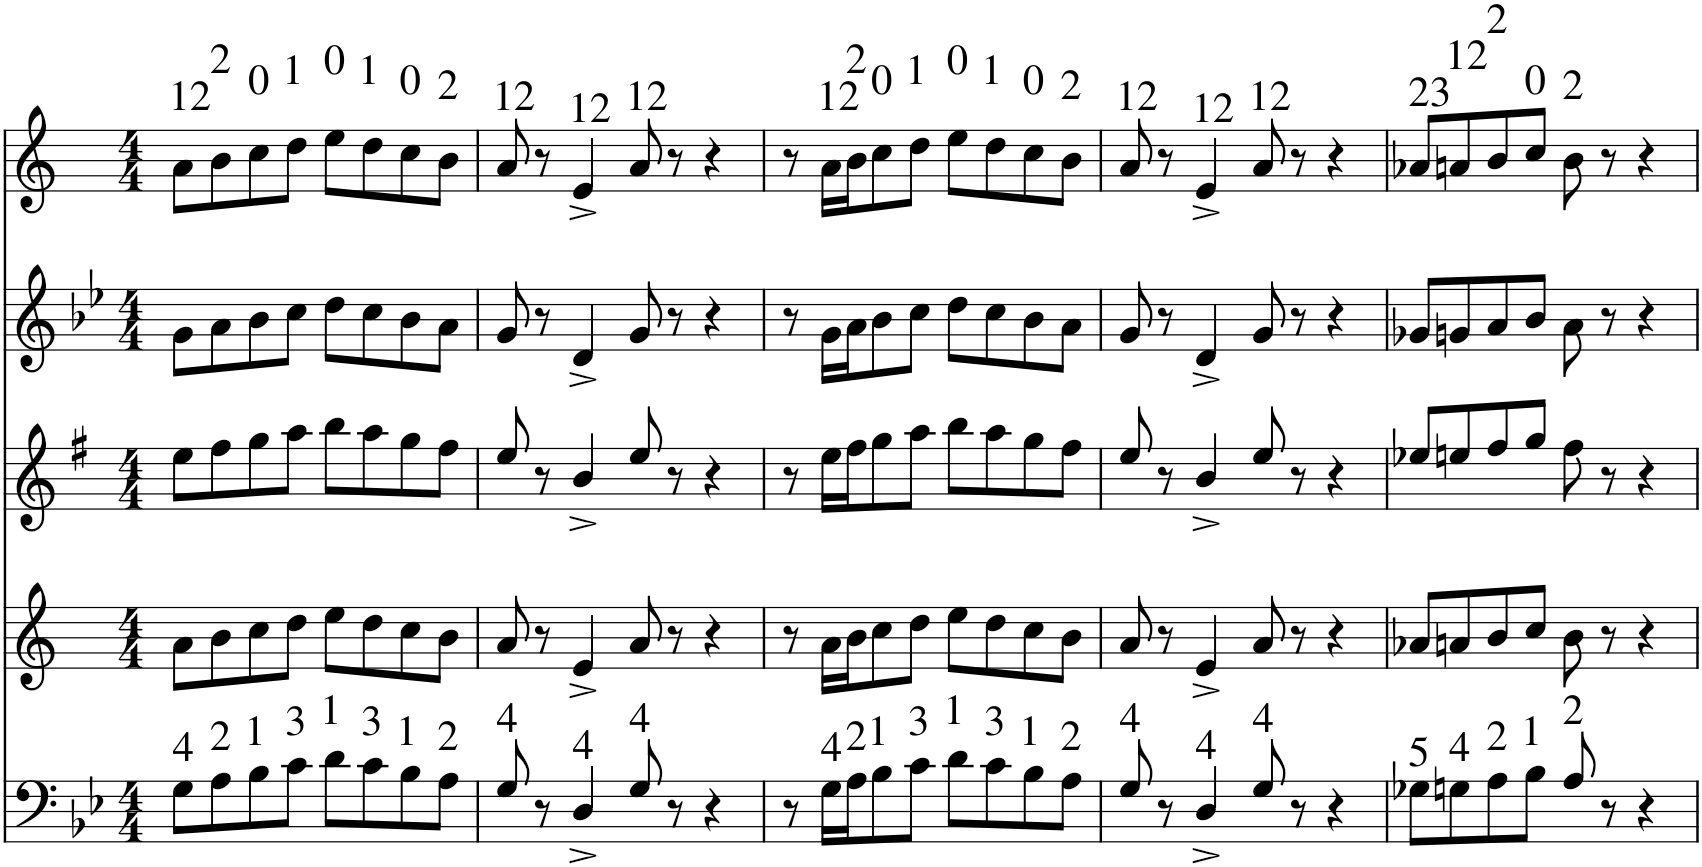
**kern	**kern	**kern	**kern	**kern	**kern	**kern	**kern
*part8	*part7	*part6	*part5	*part4	*part3	*part2	*part1
*staff8	*staff7	*staff6	*staff5	*staff4	*staff3	*staff2	*staff1
*I"Trompete Bb	*I"Tuba	*I"Trombone	*I"Saxofone Tenor	*I"Saxofone Alto	*I"Clarineta Bb	*I"Flauta	*I"Trompete Bb
*I'Tpt	*I'Tba	*I'Trb	*	*	*I'Cl	*I'Fl	*I'Tpt
*stria5	*stria5	*	*	*	*stria5	*	*
*clefG2	*clefF4	*clefF4	*clefG2	*clefG2	*clefG2	*clefG2	*clefG2
*Trd1c2	*	*	*Trd8c14	*Trd5c9	*Trd1c2	*	*Trd1c2
*k[]	*k[b-e-]	*k[b-e-]	*k[]	*k[f#]	*k[]	*k[b-e-]	*k[]
*M4/4	*M4/4	*M4/4	*M4/4	*M4/4	*M4/4	*M4/4	*M4/4
=1	=1	=1	=1	=1	=1	=1	=1
!	!	!	!	!	!	!	!LO:TX:a:t=12
!	!	!LO:TX:a:t=4	!	!	!	!	!
1r	1r	8G\L	8a\L	8ee\L	8a/L	8g\L	8a\L
!	!	!	!	!	!	!	!LO:TX:a:t=2
!	!	!LO:TX:a:t=2	!	!	!	!	!
.	.	8A\	8b\	8ff#\	8b/J	8a\	8b\
!	!	!	!	!	!	!	!LO:TX:a:t=0
!	!	!LO:TX:a:t=1	!	!	!	!	!
.	.	8B-\	8cc\	8gg\	8cc\L	8b-\	8cc\
!	!	!	!	!	!	!	!LO:TX:a:t=1
!	!	!LO:TX:a:t=3	!	!	!	!	!
.	.	8c\J	8dd\J	8aa\J	8dd\J	8cc\J	8dd\J
!	!	!	!	!	!	!	!LO:TX:a:t=0
!	!	!LO:TX:a:t=1	!	!	!	!	!
.	.	8d\L	8ee\L	8bb\L	8ee\L	8dd\L	8ee\L
!	!	!	!	!	!	!	!LO:TX:a:t=1
!	!	!LO:TX:a:t=3	!	!	!	!	!
.	.	8c\	8dd\	8aa\	8dd\J	8cc\	8dd\
!	!	!	!	!	!	!	!LO:TX:a:t=0
!	!	!LO:TX:a:t=1	!	!	!	!	!
.	.	8B-\	8cc\	8gg\	8cc\L	8b-\	8cc\
!	!	!	!	!	!	!	!LO:TX:a:t=2
!	!	!LO:TX:a:t=2	!	!	!	!	!
.	.	8A\J	8b\J	8ff#\J	8b\J	8a\J	8b\J
=2	=2	=2	=2	=2	=2	=2	=2
!	!	!	!	!	!	!	!LO:TX:a:t=12
!	!	!LO:TX:a:t=4	!	!	!	!	!
1r	1r	8G/	8a/	8ee/	8a	8g/	8a/
.	.	8r	8r	8r	8r	8r	8r
!	!	!	!	!	!	!	!LO:TX:a:t=12
!	!	!LO:TX:a:t=4	!	!	!	!	!
.	.	4D^/	4e^/	4b^/	4e^	4d^/	4e^/
!	!	!	!	!	!	!	!LO:TX:a:t=12
!	!	!LO:TX:a:t=4	!	!	!	!	!
.	.	8G/	8a/	8ee/	8a	8g/	8a/
.	.	8r	8r	8r	8r	8r	8r
.	.	4r	4r	4r	4r	4r	4r
=3	=3	=3	=3	=3	=3	=3	=3
*Xbrackettup	*Xbrackettup	*	*	*	*	*	*
24A	24GGG	8r	8r	8r	8r	8r	8r
24r	24r	.	.	.	.	.	.
24A/KL	24GGG/KL	.	.	.	.	.	.
!	!	!	!	!	!	!	!LO:TX:a:t=12
!	!	!LO:TX:a:t=4	!	!	!	!	!
8A/J	8GGG/J	16G\LL	16a\LL	16ee\LL	16a/LL	16g\LL	16a\LL
!	!	!	!	!	!	!	!LO:TX:a:t=2
!	!	!LO:TX:a:t=2	!	!	!	!	!
.	.	16A\J	16b\J	16ff#\J	16b/JJ	16a\J	16b\J
!	!	!	!	!	!	!	!LO:TX:a:t=0
!	!	!LO:TX:a:t=1	!	!	!	!	!
4r	4r	8B-\	8cc\	8gg\	8cc\L	8b-\	8cc\
!	!	!	!	!	!	!	!LO:TX:a:t=1
!	!	!LO:TX:a:t=3	!	!	!	!	!
.	.	8c\J	8dd\J	8aa\J	8dd\J	8cc\J	8dd\J
!	!	!	!	!	!	!	!LO:TX:a:t=0
!	!	!LO:TX:a:t=1	!	!	!	!	!
24a	24GG	8d\L	8ee\L	8bb\L	8ee\L	8dd\L	8ee\L
24r	24r	.	.	.	.	.	.
24a/KL	24GG/KL	.	.	.	.	.	.
!	!	!	!	!	!	!	!LO:TX:a:t=1
!	!	!LO:TX:a:t=3	!	!	!	!	!
8a/J	8GG/J	8c\	8dd\	8aa\	8dd\J	8cc\	8dd\
!	!	!	!	!	!	!	!LO:TX:a:t=0
!	!	!LO:TX:a:t=1	!	!	!	!	!
4r	4r	8B-\	8cc\	8gg\	8cc\L	8b-\	8cc\
!	!	!	!	!	!	!	!LO:TX:a:t=2
!	!	!LO:TX:a:t=2	!	!	!	!	!
.	.	8A\J	8b\J	8ff#\J	8b\J	8a\J	8b\J
=4	=4	=4	=4	=4	=4	=4	=4
!	!	!	!	!	!	!	!LO:TX:a:t=12
!	!	!LO:TX:a:t=4	!	!	!	!	!
24A	24GGG	8G/	8a/	8ee/	8a	8g/	8a/
24r	24r	.	.	.	.	.	.
24A/KL	24GGG/KL	.	.	.	.	.	.
8A/J	8GGG/J	8r	8r	8r	8r	8r	8r
!	!	!	!	!	!	!	!LO:TX:a:t=12
!	!	!LO:TX:a:t=4	!	!	!	!	!
4r	4r	4D^/	4e^/	4b^/	4e^	4d^/	4e^/
!	!	!	!	!	!	!	!LO:TX:a:t=12
!	!	!LO:TX:a:t=4	!	!	!	!	!
24a/LL	24GG/LL	8G/	8a/	8ee/	8a	8g/	8a/
24a/	24GG/	.	.	.	.	.	.
24a/J	24GG/J	.	.	.	.	.	.
8a/J	8GG/J	8r	8r	8r	8r	8r	8r
4r	4r	4r	4r	4r	4r	4r	4r
=5	=5	=5	=5	=5	=5	=5	=5
!	!	!	!	!	!	!	!LO:TX:a:t=23
!	!	!LO:TX:a:t=5	!	!	!	!	!
24f	24EE-	8G-X\L	8a-X/L	8ee-X/L	8a-X/L	8g-X/L	8a-X/L
24r	24r	.	.	.	.	.	.
24f/KL	24EE-/KL	.	.	.	.	.	.
!	!	!	!	!	!	!	!LO:TX:a:t=12
!	!	!LO:TX:a:t=4	!	!	!	!	!
8f/J	8EE-/J	8Gn\	8an/	8een/	8an/J	8gn/	8an/
!	!	!	!	!	!	!	!LO:TX:a:t=2
!	!	!LO:TX:a:t=2	!	!	!	!	!
4r	4r	8A\	8b/	8ff#/	8b\L	8a/	8b/
!	!	!	!	!	!	!	!LO:TX:a:t=0
!	!	!LO:TX:a:t=1	!	!	!	!	!
.	.	8B-\J	8cc/J	8gg/J	8cc\J	8b-/J	8cc/J
!	!	!	!	!	!	!	!LO:TX:a:t=2
!	!	!LO:TX:a:t=2	!	!	!	!	!
24ff	24E-	8A/	8b\	8ff#\	8b	8a\	8b\
24r	24r	.	.	.	.	.	.
24ff\KL	24E-\KL	.	.	.	.	.	.
8ff\J	8E-\J	8r	8r	8r	8r	8r	8r
4r	4r	4r	4r	4r	4r	4r	4r
=	=	=	=	=	=	=	=
*-	*-	*-	*-	*-	*-	*-	*-
